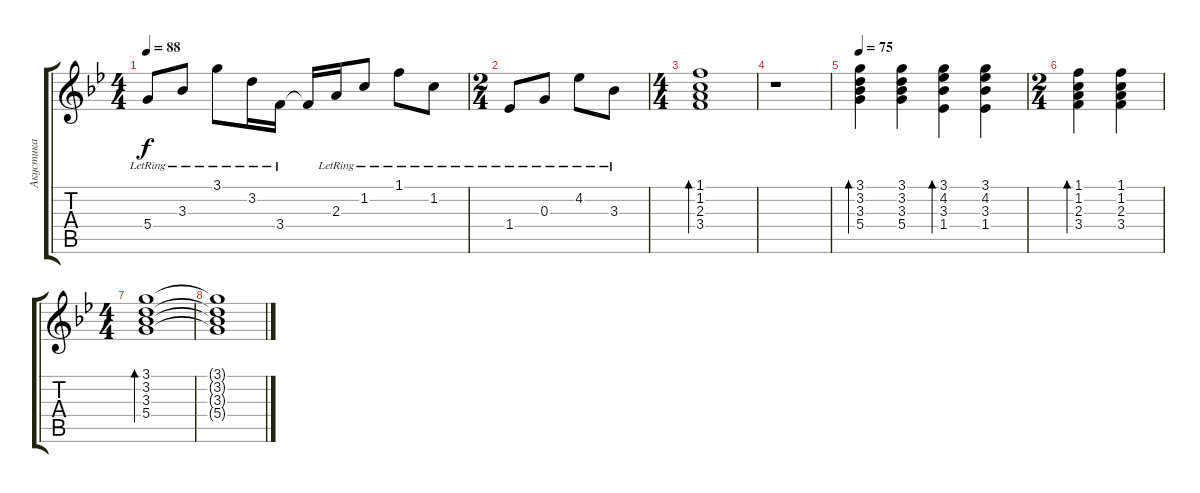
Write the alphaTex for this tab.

\track ("Акустика" "Акустика") {instrument acousticguitarsteel}
\staff {score tabs}
\tuning (E4 B3 G3 D3 A2 E2) {hide}
\ts (4 4)
\tempo 88
\clef g2
\ks bb
5.4{lr}.8{dy f} 3.3{lr}.8 3.1{lr}.8 3.2{lr}.16 3.4{lr}.16 3.4{t}.16 2.3{lr}.16 1.2{lr}.8 1.1{lr}.8 1.2{lr}.8 |
\ts (2 4)
1.4{lr}.8 0.3{lr}.8 4.2{lr}.8 3.3{lr}.8 |
\ts (4 4)
(1.1 1.2 2.3 3.4).1{bd 120} |
r.1 |
\tempo 75
(3.1 3.2 3.3 5.4).4{bd 60} (3.1 3.2 3.3 5.4).4 (3.1 4.2 3.3 1.4).4{bd 60} (3.1 4.2 3.3 1.4).4 |
\ts (2 4)
(1.1 1.2 2.3 3.4).4{bd 60} (1.1 1.2 2.3 3.4).4 |
\ts (4 4)
(3.1 3.2 3.3 5.4).1{bd 60} |
(3.1{t} 3.2{t} 3.3{t} 5.4{t}).1
